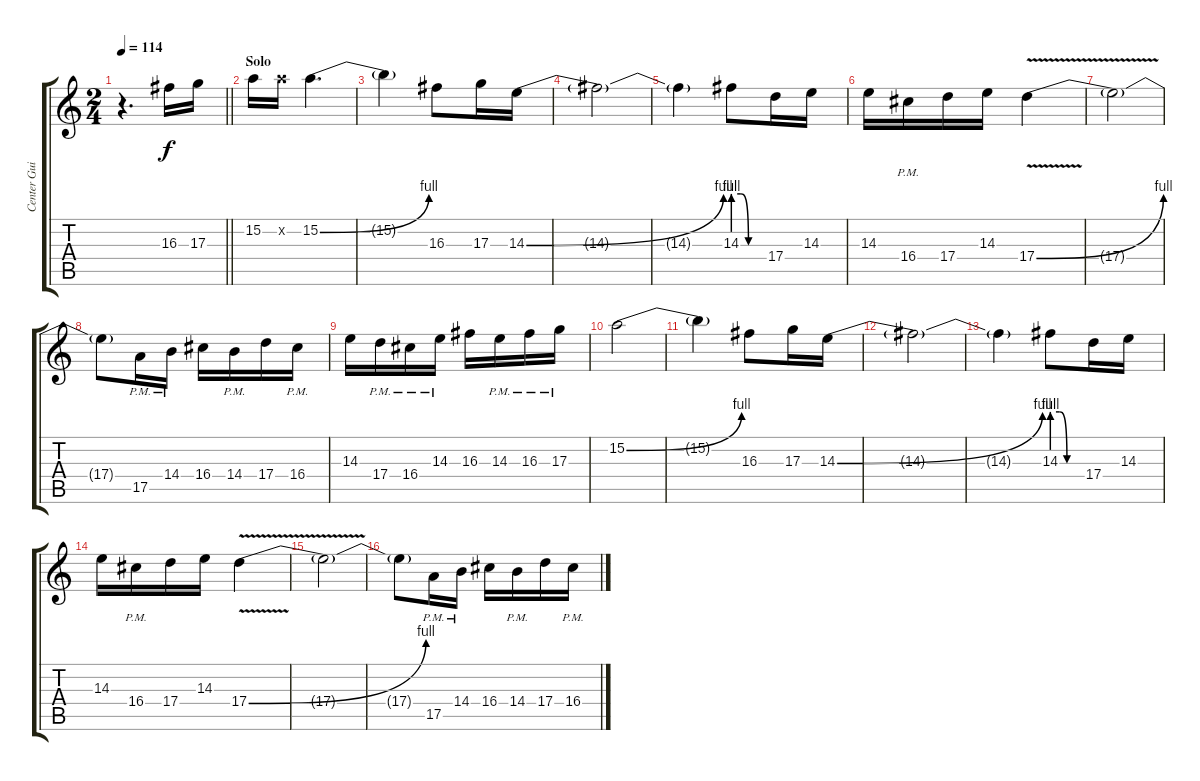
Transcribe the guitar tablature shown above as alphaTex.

\track ("Center Guitar II" "Center Gui") {instrument distortionguitar}
\staff {score tabs}
\tuning (B3 Gb3 D3 A2 E2 B1) {hide}
\ts (2 4)
\tempo 114
\clef g2
\barLineRight lightlight
\ks c
r.4{d dy f} 16.3.16 17.3.16 |
\section ("" "Solo")
15.2.16 15.2{x}.16 15.2{be (bend 0 0 60 4)}.4{d} |
15.2{t}.4 16.3.8 17.3.16 14.3{be (bend 0 0 60 4)}.16 |
14.3{t}.2 |
14.3{t}.4 14.3{be (custom 0 4 15 4 30 0 60 0)}.8 17.4.16 14.3.16 |
14.3.16 16.4{pm}.16 17.4.16 14.3.16 17.4{be (bend 0 0 60 4) v}.4 |
17.4{t}.2 |
17.4{t}.8 17.5{pm}.16 14.4{pm}.16 16.4.16 14.4{pm}.16 17.4.16 16.4{pm}.16 |
14.3.16 17.4{pm}.16 16.4{pm}.16 14.3{pm}.16 16.3.16 14.3{pm}.16 16.3{pm}.16 17.3{pm}.16 |
15.2{be (bend 0 0 60 4)}.2 |
15.2{t}.4 16.3.8 17.3.16 14.3{be (bend 0 0 60 4)}.16 |
14.3{t}.2 |
14.3{t}.4 14.3{be (custom 0 4 15 4 30 0 60 0)}.8 17.4.16 14.3.16 |
14.3.16 16.4{pm}.16 17.4.16 14.3.16 17.4{be (bend 0 0 60 4) v}.4 |
17.4{t}.2 |
17.4{t}.8 17.5{pm}.16 14.4{pm}.16 16.4.16 14.4{pm}.16 17.4.16 16.4{pm}.16
